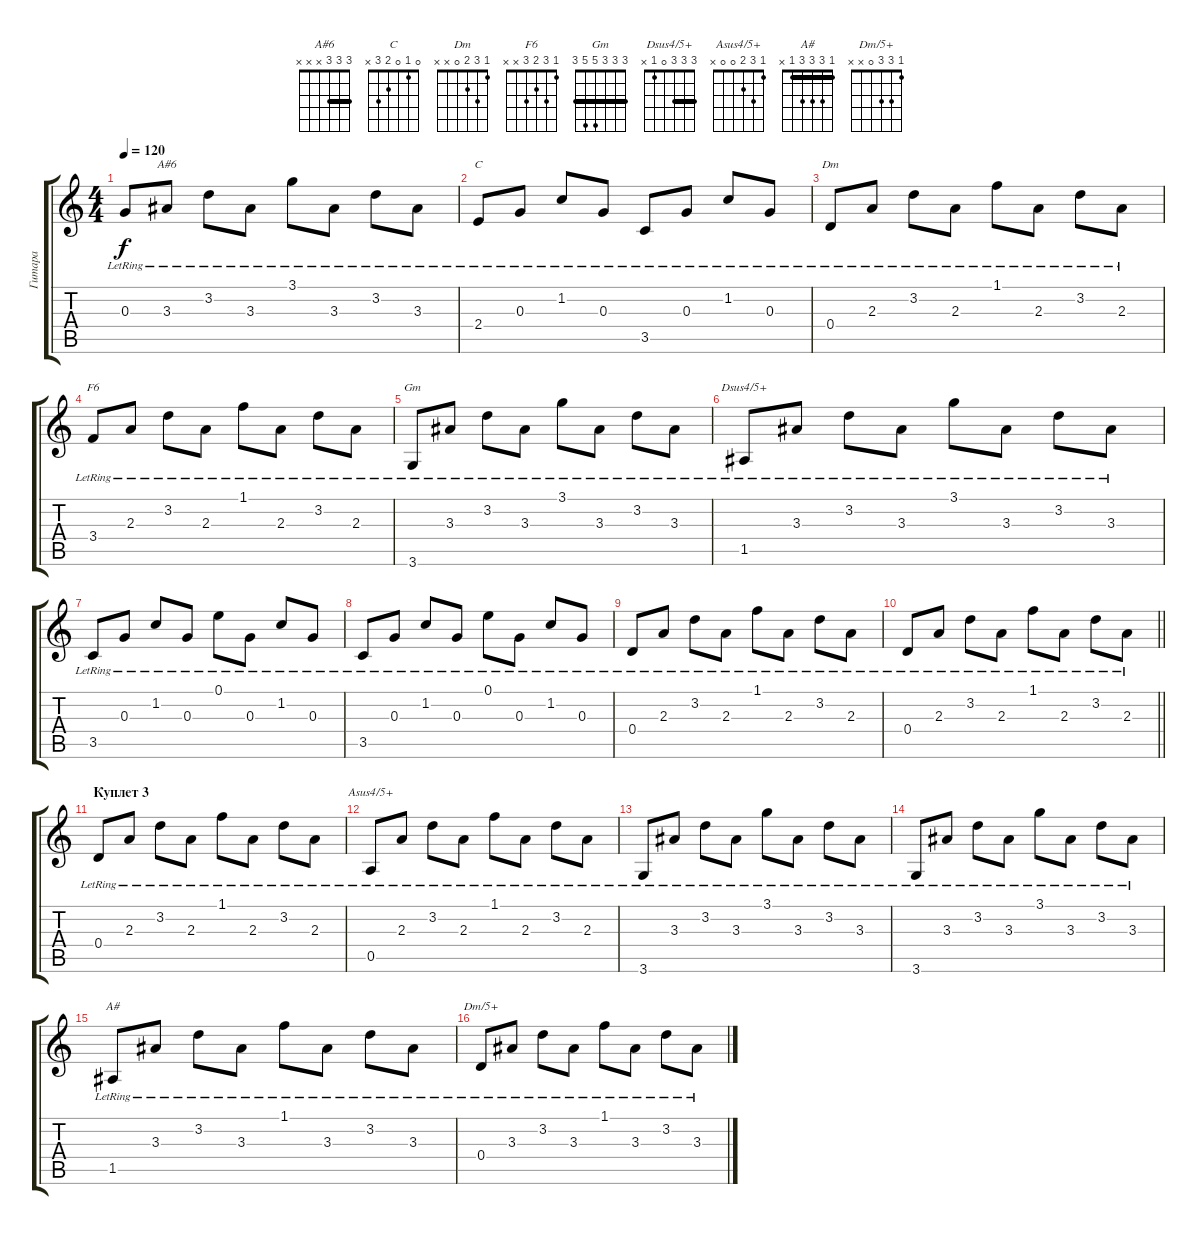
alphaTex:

\track ("Гитара" "Гитара") {instrument acousticguitarsteel}
\staff {score tabs}
\tuning (E4 B3 G3 D3 A2 E2) {hide}
\chord ("A#6" 3 3 3 x x x) {barre 3}
\chord ("C" 0 1 0 2 3 x)
\chord ("Dm" 1 3 2 0 x x)
\chord ("F6" 1 3 2 3 x x)
\chord ("Gm" 3 3 3 5 5 3) {barre 3}
\chord ("Dsus4/5+" 3 3 3 0 1 x) {barre 3}
\chord ("Asus4/5+" 1 3 2 0 0 x)
\chord ("A#" 1 3 3 3 1 x) {barre 1}
\chord ("Dm/5+" 1 3 3 0 x x)
\ts (4 4)
\tempo 120
\clef g2
\ks c
0.3{lr}.8{dy f} 3.3{lr}.8{ch "A#6"} 3.2{lr}.8 3.3{lr}.8 3.1{lr}.8 3.3{lr}.8 3.2{lr}.8 3.3{lr}.8 |
2.4{lr}.8{ch "C"} 0.3{lr}.8 1.2{lr}.8 0.3{lr}.8 3.5{lr}.8 0.3{lr}.8 1.2{lr}.8 0.3{lr}.8 |
0.4{lr}.8{ch "Dm"} 2.3{lr}.8 3.2{lr}.8 2.3{lr}.8 1.1{lr}.8 2.3{lr}.8 3.2{lr}.8 2.3{lr}.8 |
3.4{lr}.8{ch "F6"} 2.3{lr}.8 3.2{lr}.8 2.3{lr}.8 1.1{lr}.8 2.3{lr}.8 3.2{lr}.8 2.3{lr}.8 |
3.6{lr}.8{ch "Gm"} 3.3{lr}.8 3.2{lr}.8 3.3{lr}.8 3.1{lr}.8 3.3{lr}.8 3.2{lr}.8 3.3{lr}.8 |
1.5{lr}.8{ch "Dsus4/5+"} 3.3{lr}.8 3.2{lr}.8 3.3{lr}.8 3.1{lr}.8 3.3{lr}.8 3.2{lr}.8 3.3{lr}.8 |
3.5{lr}.8 0.3{lr}.8 1.2{lr}.8 0.3{lr}.8 0.1{lr}.8 0.3{lr}.8 1.2{lr}.8 0.3{lr}.8 |
3.5{lr}.8 0.3{lr}.8 1.2{lr}.8 0.3{lr}.8 0.1{lr}.8 0.3{lr}.8 1.2{lr}.8 0.3{lr}.8 |
0.4{lr}.8 2.3{lr}.8 3.2{lr}.8 2.3{lr}.8 1.1{lr}.8 2.3{lr}.8 3.2{lr}.8 2.3{lr}.8 |
\barLineRight lightlight
0.4{lr}.8 2.3{lr}.8 3.2{lr}.8 2.3{lr}.8 1.1{lr}.8 2.3{lr}.8 3.2{lr}.8 2.3{lr}.8 |
\section ("" "Куплет 3")
0.4{lr}.8 2.3{lr}.8 3.2{lr}.8 2.3{lr}.8 1.1{lr}.8 2.3{lr}.8 3.2{lr}.8 2.3{lr}.8 |
0.5{lr}.8{ch "Asus4/5+"} 2.3{lr}.8 3.2{lr}.8 2.3{lr}.8 1.1{lr}.8 2.3{lr}.8 3.2{lr}.8 2.3{lr}.8 |
3.6{lr}.8 3.3{lr}.8 3.2{lr}.8 3.3{lr}.8 3.1{lr}.8 3.3{lr}.8 3.2{lr}.8 3.3{lr}.8 |
3.6{lr}.8 3.3{lr}.8 3.2{lr}.8 3.3{lr}.8 3.1{lr}.8 3.3{lr}.8 3.2{lr}.8 3.3{lr}.8 |
1.5{lr}.8{ch "A#"} 3.3{lr}.8 3.2{lr}.8 3.3{lr}.8 1.1{lr}.8 3.3{lr}.8 3.2{lr}.8 3.3{lr}.8 |
0.4{lr}.8{ch "Dm/5+"} 3.3{lr}.8 3.2{lr}.8 3.3{lr}.8 1.1{lr}.8 3.3{lr}.8 3.2{lr}.8 3.3{lr}.8
